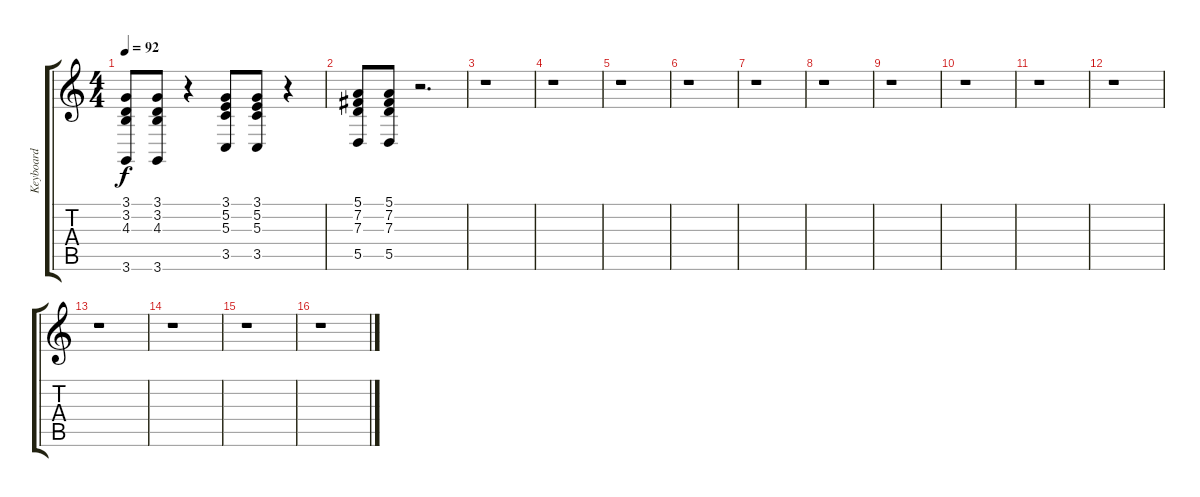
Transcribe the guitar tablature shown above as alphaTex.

\track ("Keyboard" "Keyboard") {instrument stringensemble1}
\staff {score tabs}
\tuning (E4 B3 G3 D3 A2 E2) {hide}
\ts (4 4)
\tempo 92
\clef g2
\ks c
(3.1 3.2 4.3 3.6).8{dy f} (3.1 3.2 4.3 3.6).8 r.4 (3.1 5.2 5.3 3.5).8 (3.1 5.2 5.3 3.5).8 r.4 |
(5.1 7.2 7.3 5.5).8 (5.1 7.2 7.3 5.5).8 r.2{d} |
r.1 |
r.1 |
r.1 |
r.1 |
r.1 |
r.1 |
r.1 |
r.1 |
r.1 |
r.1 |
r.1 |
r.1 |
r.1 |
r.1
